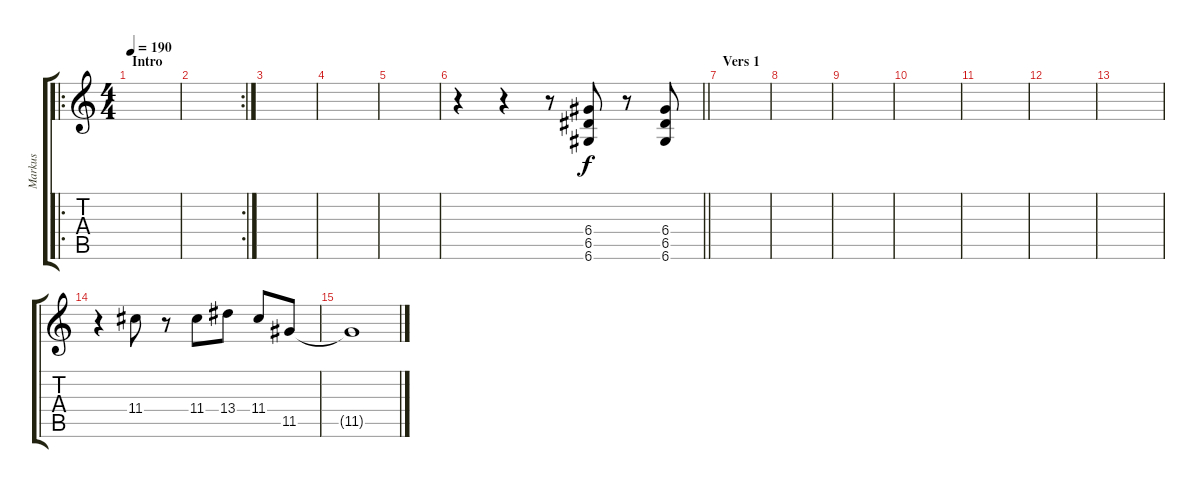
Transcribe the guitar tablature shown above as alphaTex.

\track ("Markus" "Markus") {instrument distortionguitar}
\staff {score tabs}
\tuning (E4 B3 G3 D3 A2 D2) {hide}
\ro
\ts (4 4)
\section ("" "Intro")
\tempo 190
\clef g2
\ks c
|
\rc 2
|
|
|
|
\barLineRight lightlight
r.4 r.4 r.8 (6.4 6.5 6.6).8 r.8 (6.4 6.5 6.6).8 |
\section ("" "Vers 1")
|
|
|
|
|
|
|
r.4 11.4.8 r.8 11.4.8 13.4.8 11.4.8 11.5.8 |
11.5{t}.1
